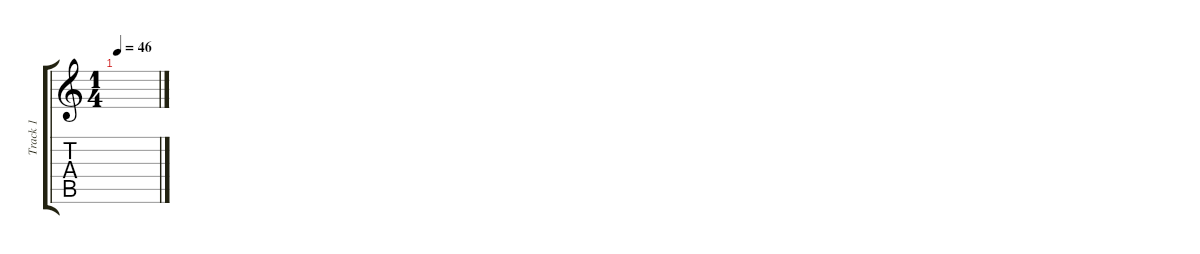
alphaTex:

\track ("Track 1" "Track 1") {instrument acousticguitarsteel}
\staff {score tabs}
\tuning (E4 B3 G3 D3 A2 E2) {hide}
\ts (1 4)
\tempo 46
\clef g2
\ks c
